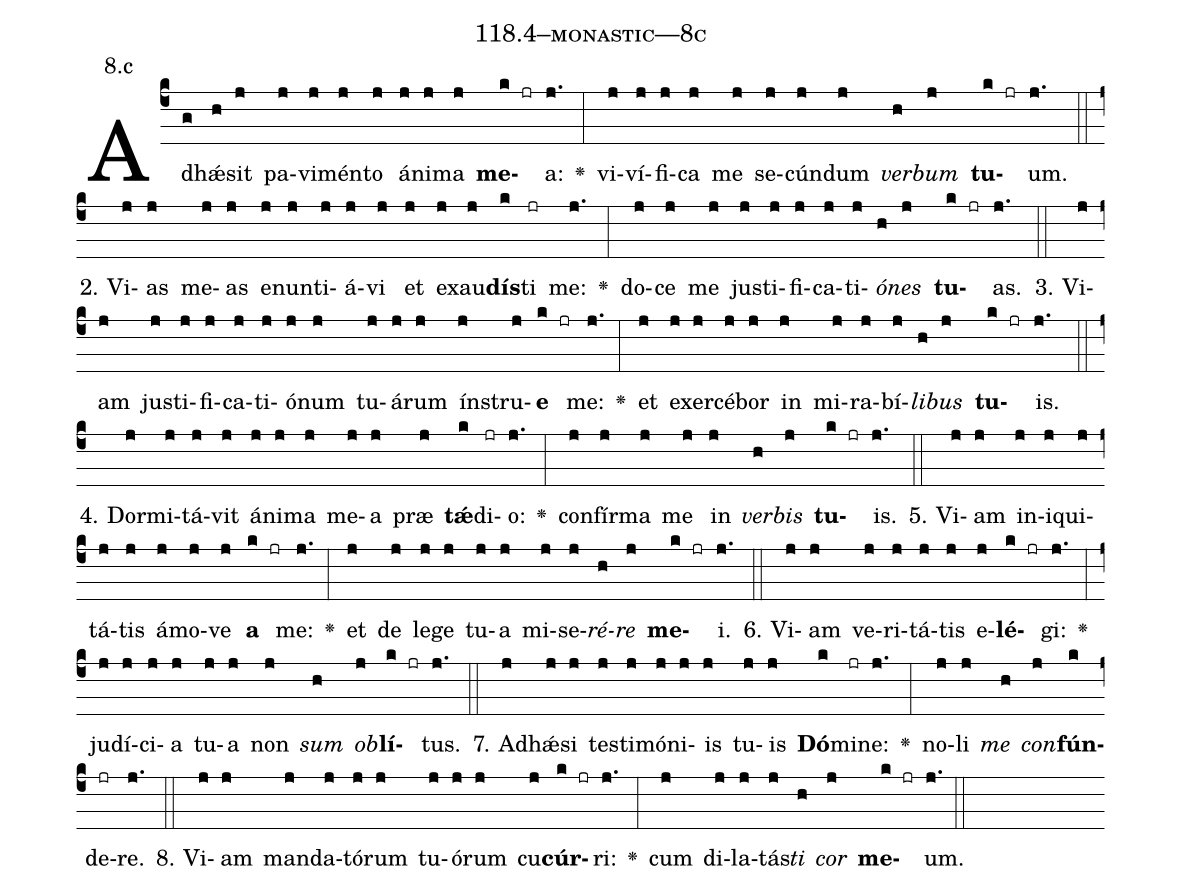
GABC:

name: 118.4--monastic---8c;
annotation: 8.c;
%%
(c4)Ad(g)hǽ(h)sit(j) pa(j)vi(j)mén(j)to(j) á(j)ni(j)ma(j) <b>me</b>(k jr)a:(j.) <v>\greheightstar</v>(:) vi(j)ví(j)fi(j)ca(j) me(j) se(j)cún(j)dum(j) <i>ver</i>(h)<i>bum</i>(j) <b>tu</b>(k jr)um.(j.) (::)
2. Vi(j)as(j) me(j)as(j) e(j)nun(j)ti(j)á(j)vi(j) et(j) ex(j)au(j)<b>dís</b>(k)ti(jr) me:(j.) <v>\greheightstar</v>(:) do(j)ce(j) me(j) jus(j)ti(j)fi(j)ca(j)ti(j)<i>ó</i>(h)<i>nes</i>(j) <b>tu</b>(k jr)as.(j.) (::)
3. Vi(j)am(j) jus(j)ti(j)fi(j)ca(j)ti(j)ó(j)num(j) tu(j)á(j)rum(j) ín(j)stru(j)<b>e</b>(k jr) me:(j.) <v>\greheightstar</v>(:) et(j) ex(j)er(j)cé(j)bor(j) in(j) mi(j)ra(j)bí(j)<i>li</i>(h)<i>bus</i>(j) <b>tu</b>(k jr)is.(j.) (::)
4. Dor(j)mi(j)tá(j)vit(j) á(j)ni(j)ma(j) me(j)a(j) præ(j) <b>tǽ</b>(k)di(jr)o:(j.) <v>\greheightstar</v>(:) con(j)fír(j)ma(j) me(j) in(j) <i>ver</i>(h)<i>bis</i>(j) <b>tu</b>(k jr)is.(j.) (::)
5. Vi(j)am(j) in(j)i(j)qui(j)tá(j)tis(j) á(j)mo(j)ve(j) <b>a</b>(k jr) me:(j.) <v>\greheightstar</v>(:) et(j) de(j) le(j)ge(j) tu(j)a(j) mi(j)se(j)<i>ré</i>(h)<i>re</i>(j) <b>me</b>(k jr)i.(j.) (::)
6. Vi(j)am(j) ve(j)ri(j)tá(j)tis(j) e(j)<b>lé</b>(k jr)gi:(j.) <v>\greheightstar</v>(:) ju(j)dí(j)ci(j)a(j) tu(j)a(j) non(j) <i>sum</i>(h) <i>ob</i>(j)<b>lí</b>(k jr)tus.(j.) (::)
7. Ad(j)hǽ(j)si(j) tes(j)ti(j)mó(j)ni(j)is(j) tu(j)is(j) <b>Dó</b>(k)mi(jr)ne:(j.) <v>\greheightstar</v>(:) no(j)li(j) <i>me</i>(h) <i>con</i>(j)<b>fún</b>(k)de(jr)re.(j.) (::)
8. Vi(j)am(j) man(j)da(j)tó(j)rum(j) tu(j)ó(j)rum(j) cu(j)<b>cúr</b>(k jr)ri:(j.) <v>\greheightstar</v>(:) cum(j) di(j)la(j)tás(j)<i>ti</i>(h) <i>cor</i>(j) <b>me</b>(k jr)um.(j.) (::)
